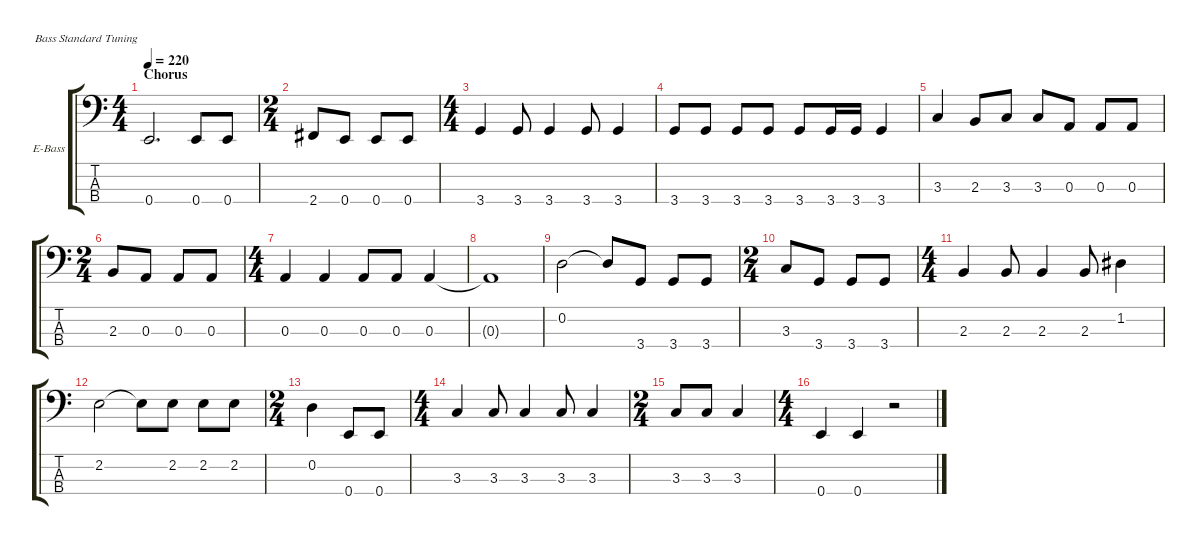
\hideDynamics
\bracketExtendMode groupsimilarinstruments
\firstSystemTrackNameOrientation horizontal
\otherSystemsTrackNameOrientation horizontal
\track ("Bass" "E-Bass") {multiBarRest instrument electricbassfinger}
\staff {score tabs}
\tuning (G2 D2 A1 E1)
\ts (4 4)
\section ("" "Chorus")
\tempo 220
\clef f4
\ks c
0.4.2{d dy fff} 0.4.8 0.4.8 |
\ts (2 4)
2.4.8 0.4.8 0.4.8 0.4.8 |
\ts (4 4)
3.4.4 3.4.8 3.4.4 3.4.8 3.4.4 |
3.4.8 3.4.8 3.4.8 3.4.8 3.4.8 3.4.16 3.4.16 3.4.4 |
3.3.4 2.3.8 3.3.8 3.3.8 0.3.8 0.3.8 0.3.8 |
\ts (2 4)
2.3.8 0.3.8 0.3.8 0.3.8 |
\ts (4 4)
0.3.4 0.3.4 0.3.8 0.3.8 0.3.4 |
0.3{t}.1{dy f} |
0.2.2{dy fff} 0.2{t}.8{dy f} 3.4.8{dy fff} 3.4.8 3.4.8 |
\ts (2 4)
3.3.8 3.4.8 3.4.8 3.4.8 |
\ts (4 4)
2.3.4 2.3.8 2.3.4 2.3.8 1.2.4 |
2.2.2 2.2{t}.8{dy f} 2.2.8{dy fff} 2.2.8 2.2.8 |
\ts (2 4)
0.2.4 0.4.8 0.4.8 |
\ts (4 4)
3.3.4 3.3.8 3.3.4 3.3.8 3.3.4 |
\ts (2 4)
3.3.8 3.3.8 3.3.4 |
\ts (4 4)
0.4.4 0.4.4 r.2
